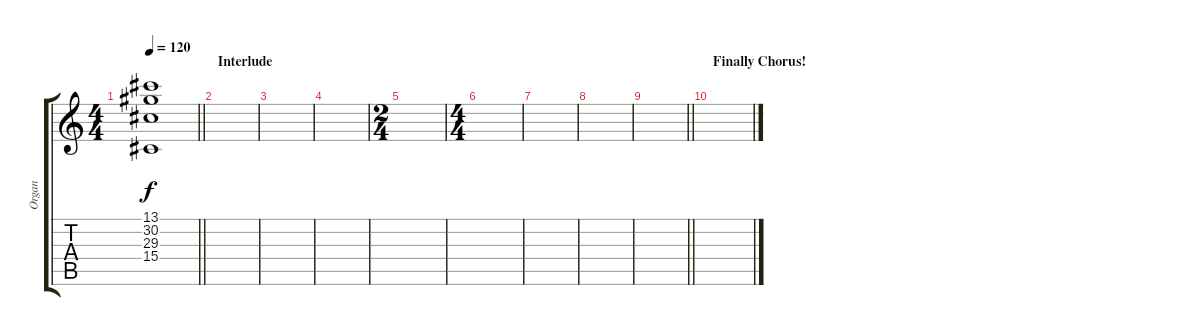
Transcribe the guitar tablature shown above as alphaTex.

\track ("Organ" "Organ") {instrument rockorgan}
\staff {score tabs}
\tuning (C4 G3 Eb3 Bb2 F2 C2) {hide}
\ts (4 4)
\tempo 120
\clef g2
\barLineRight lightlight
\ks c
(13.1{t} 30.2{t} 29.3{t} 15.4{t}).1{dy f} |
\section ("" "Interlude")
|
|
|
\ts (2 4)
|
\ts (4 4)
|
|
|
\barLineRight lightlight
|
\section ("" "Finally Chorus!")
